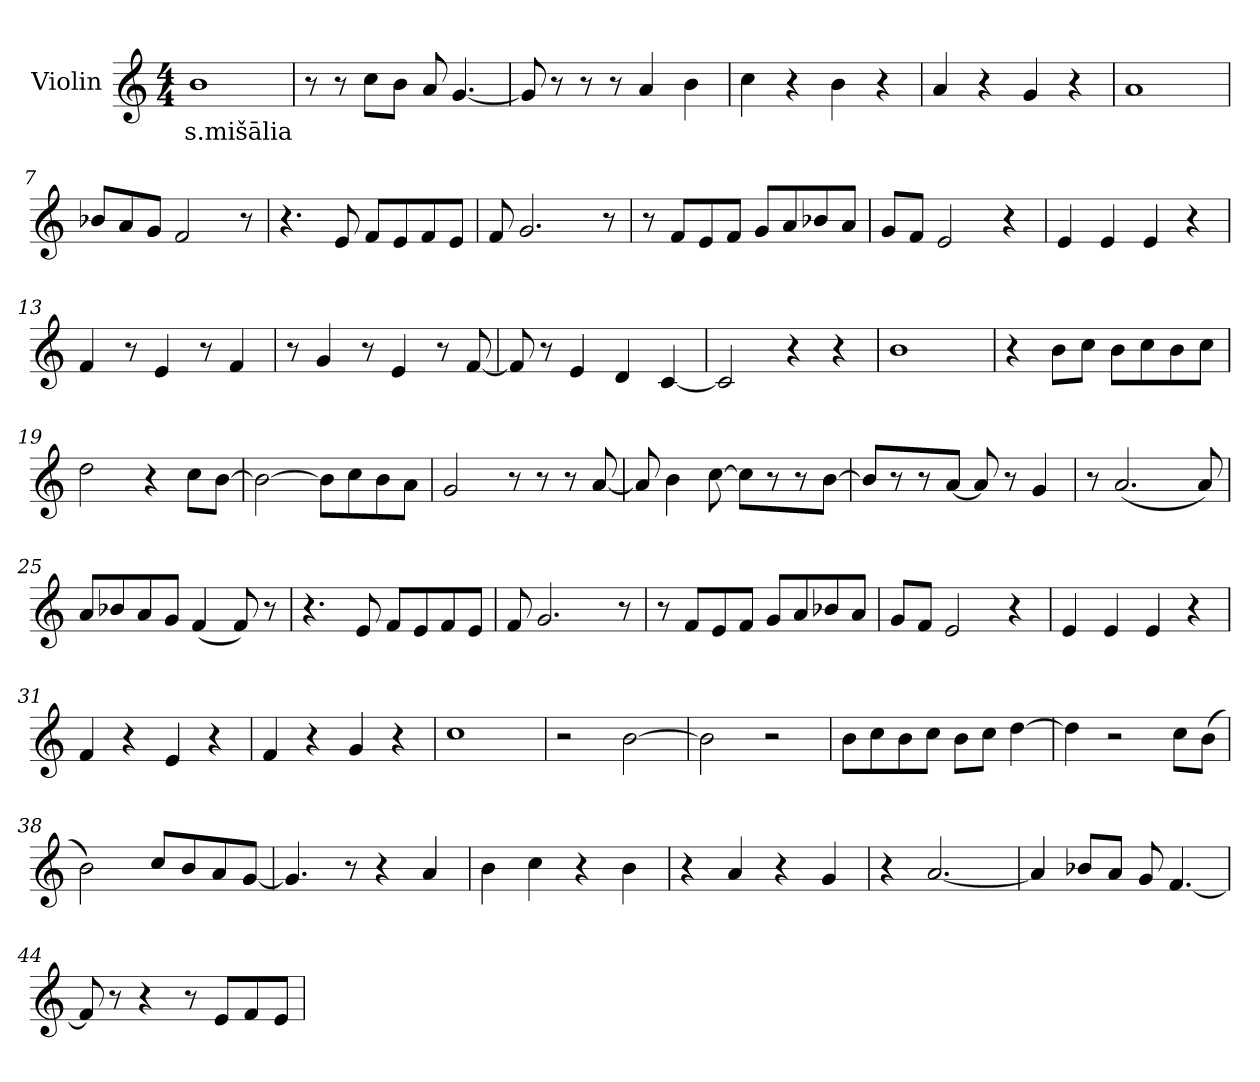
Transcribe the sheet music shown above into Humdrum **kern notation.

**kern	**text
*part1	*part1
*staff1	*staff1
*I"Violin	*
*clefG2	*
*k[]	*
*M4/4	*
*MM120	*
=1	=1
!	!LO:LY:b
1b	s.mišālia
=2	=2
8r	.
8r	.
8cc\L	.
8b\J	.
8a/	.
[4.g/	.
=3	=3
8g/]	.
8r	.
8r	.
8r	.
4a/	.
4b\	.
=4	=4
4cc\	.
4r	.
4b\	.
4r	.
=5	=5
4a/	.
4r	.
4g/	.
4r	.
!!LO:LB:g=z
=6	=6
1a	.
=7	=7
8b-X/L	.
8a/	.
8g/J	.
2f/	.
8r	.
=8	=8
4.r	.
8e/	.
8f/L	.
8e/	.
8f/	.
8e/J	.
=9	=9
8f/	.
2.g/	.
8r	.
=10	=10
8r	.
8f/L	.
8e/	.
8f/J	.
8g/L	.
8a/	.
8b-X/	.
8a/J	.
=11	=11
8g/L	.
8f/J	.
2e/	.
4r	.
!!LO:LB:g=z
=12	=12
4e/	.
4e/	.
4e/	.
4r	.
=13	=13
4f/	.
8r	.
4e/	.
8r	.
4f/	.
=14	=14
8r	.
4g/	.
8r	.
4e/	.
8r	.
[8f/	.
=15	=15
8f/]	.
8r	.
4e/	.
4d/	.
[4c/	.
=16	=16
2c/]	.
4r	.
4r	.
=17	=17
1b	.
!!LO:LB:g=z
=18	=18
4r	.
8b\L	.
8cc\J	.
8b\L	.
8cc\	.
8b\	.
8cc\J	.
=19	=19
2dd\	.
4r	.
8cc\L	.
[8b\J	.
=20	=20
2b\_	.
8b\L]	.
8cc\	.
8b\	.
8a\J	.
=21	=21
2g/	.
8r	.
8r	.
8r	.
[8a/	.
=22	=22
8a/]	.
4b\	.
[8cc\	.
8cc\L]	.
8r	.
8r	.
[8b\J	.
!!LO:LB:g=z
=23	=23
8b/L]	.
8r	.
8r	.
[8a/J	.
8a/]	.
8r	.
4g/	.
=24	=24
8r	.
(<2.a/	.
8a/)	.
=25	=25
8a/L	.
8b-X/	.
8a/	.
8g/J	.
(<4f/	.
8f/)	.
8r	.
=26	=26
4.r	.
8e/	.
8f/L	.
8e/	.
8f/	.
8e/J	.
=27	=27
8f/	.
2.g/	.
8r	.
!!LO:LB:g=z
=28	=28
8r	.
8f/L	.
8e/	.
8f/J	.
8g/L	.
8a/	.
8b-X/	.
8a/J	.
=29	=29
8g/L	.
8f/J	.
2e/	.
4r	.
=30	=30
4e/	.
4e/	.
4e/	.
4r	.
=31	=31
4f/	.
4r	.
4e/	.
4r	.
=32	=32
4f/	.
4r	.
4g/	.
4r	.
=33	=33
1cc	.
!!LO:LB:g=z
=34	=34
2r	.
[2b\	.
=35	=35
2b\]	.
2r	.
=36	=36
8b\L	.
8cc\	.
8b\	.
8cc\J	.
8b\L	.
8cc\J	.
[4dd\	.
=37	=37
4dd\]	.
2r	.
8cc\L	.
(>8b\J	.
=38	=38
2b\)	.
8cc/L	.
8b/	.
8a/	.
[8g/J	.
=39	=39
4.g/]	.
8r	.
4r	.
4a/	.
!!LO:PB:g=z
=40	=40
4b\	.
4cc\	.
4r	.
4b\	.
=41	=41
4r	.
4a/	.
4r	.
4g/	.
=42	=42
4r	.
[2.a/	.
=43	=43
4a/]	.
8b-X/L	.
8a/J	.
8g/	.
[4.f/	.
=44	=44
8f/]	.
8r	.
4r	.
8r	.
8e/L	.
8f/	.
8e/J	.
=	=
*-	*-
